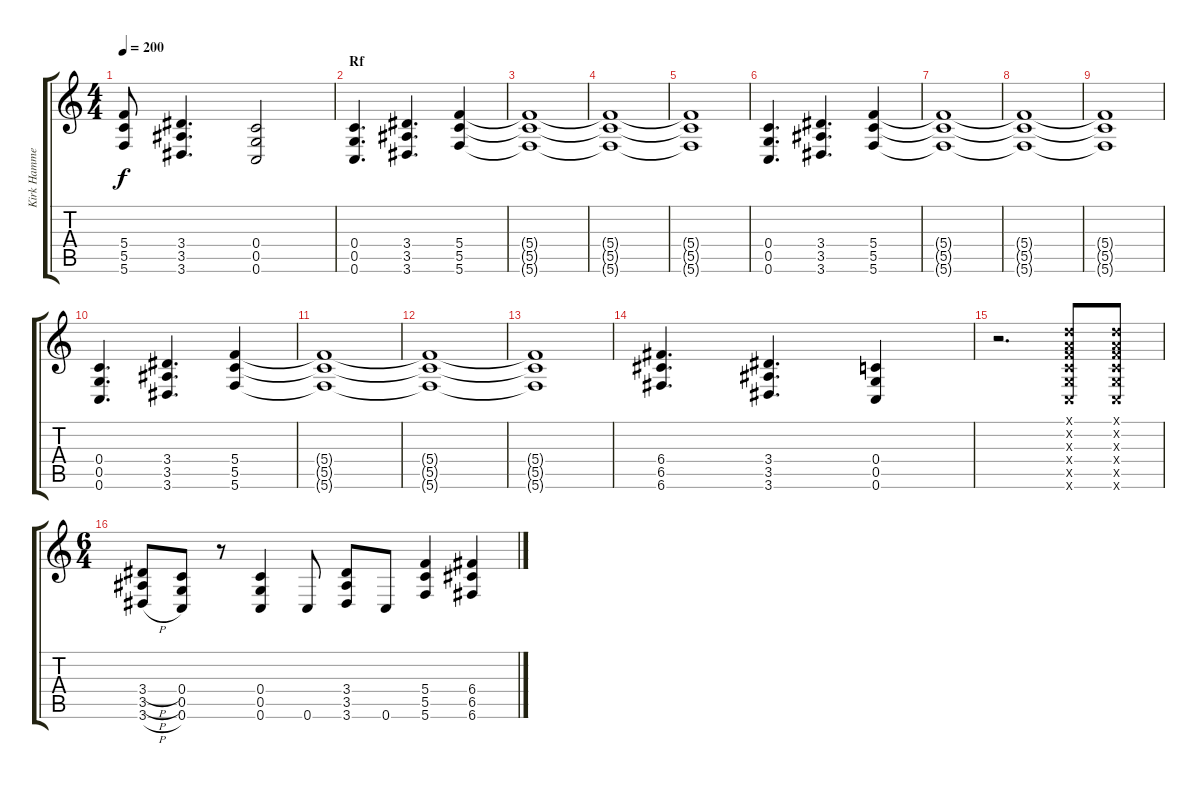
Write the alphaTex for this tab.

\track ("Kirk Hammet" "Kirk Hamme") {instrument distortionguitar}
\staff {score tabs}
\tuning (D4 A3 F3 C3 G2 C2) {hide}
\ts (4 4)
\tempo 200
\clef g2
\ks c
(5.4{t} 5.5{t} 5.6{t}).8{dy f} (3.4 3.5 3.6).4{d} (0.4 0.5 0.6).2 |
\section ("" "Rf")
(0.4 0.5 0.6).4{d} (3.4 3.5 3.6).4{d} (5.4 5.5 5.6).4 |
(5.4{t} 5.5{t} 5.6{t}).1 |
(5.4{t} 5.5{t} 5.6{t}).1 |
(5.4{t} 5.5{t} 5.6{t}).1 |
(0.4 0.5 0.6).4{d} (3.4 3.5 3.6).4{d} (5.4 5.5 5.6).4 |
(5.4{t} 5.5{t} 5.6{t}).1 |
(5.4{t} 5.5{t} 5.6{t}).1 |
(5.4{t} 5.5{t} 5.6{t}).1 |
(0.4 0.5 0.6).4{d} (3.4 3.5 3.6).4{d} (5.4 5.5 5.6).4 |
(5.4{t} 5.5{t} 5.6{t}).1 |
(5.4{t} 5.5{t} 5.6{t}).1 |
(5.4{t} 5.5{t} 5.6{t}).1 |
(6.4 6.5 6.6).4{d} (3.4 3.5 3.6).4{d} (0.4 0.5 0.6).4 |
r.2{d} (0.1{x} 0.2{x} 0.3{x} 0.4{x} 0.5{x} 0.6{x}).8 (0.1{x} 0.2{x} 0.3{x} 0.4{x} 0.5{x} 0.6{x}).8 |
\ts (6 4)
(3.4{h} 3.5{h} 3.6{h}).8 (0.4 0.5 0.6).8 r.8 (0.4 0.5 0.6).4 0.6.8 (3.4 3.5 3.6).8 0.6.8 (5.4 5.5 5.6).4 (6.4 6.5 6.6).4
